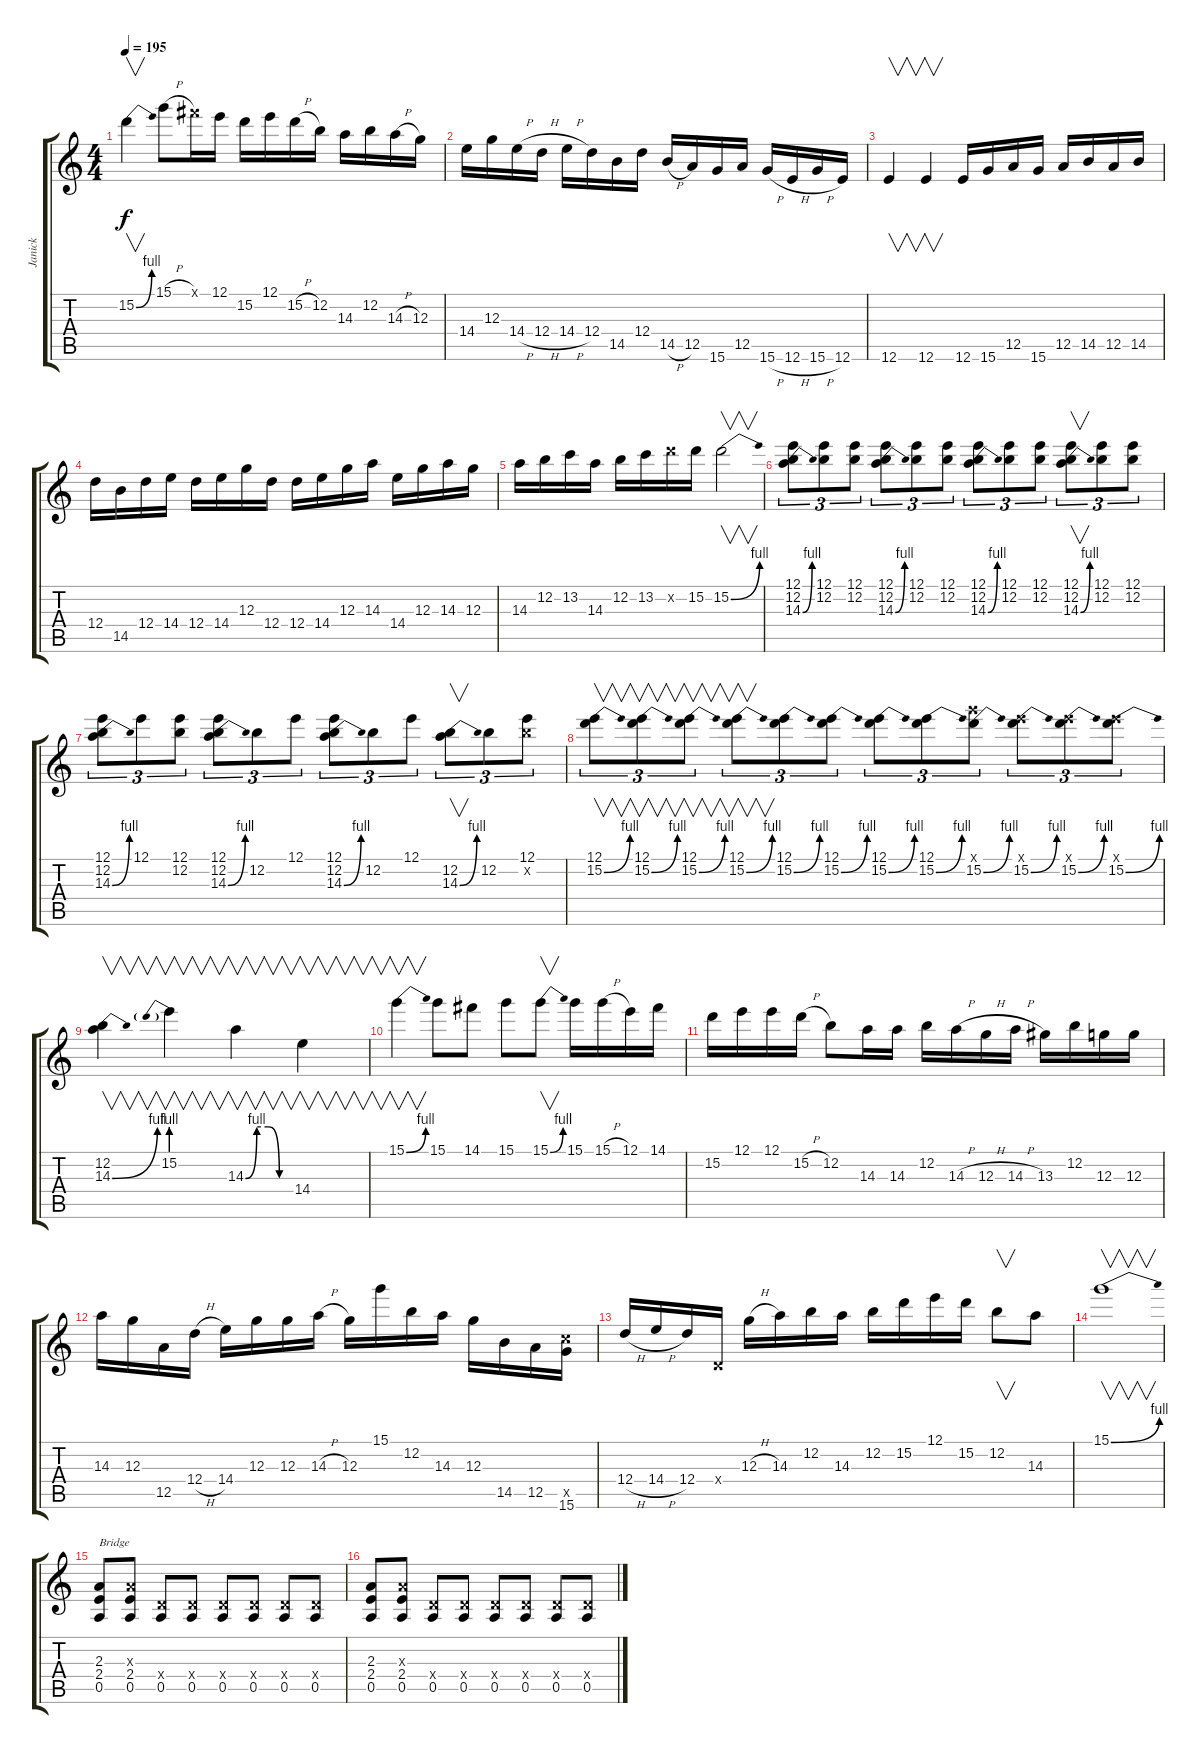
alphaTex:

\track ("Janick" "Janick") {instrument distortionguitar}
\staff {score tabs}
\tuning (E4 B3 G3 D3 A2 E2) {hide}
\ts (4 4)
\tempo 195
\clef g2
\ks c
15.2{be (bend 0 0 60 4)}.4{v dy f} 15.1{h}.8 14.1{x}.16 12.1.16 15.2.16 12.1.16 15.2{h}.16 12.2.16 14.3.16 12.2.16 14.3{h}.16 12.3.16 |
14.4.16 12.3.16 14.4{h}.16 12.4{h}.16 14.4{h}.16 12.4.16 14.5.16 12.4.16 14.5{h}.16 12.5.16 15.6.16 12.5.16 15.6{h}.16 12.6{h}.16 15.6{h}.16 12.6.16 |
12.6.4{v} 12.6.4{v} 12.6.16 15.6.16 12.5.16 15.6.16 12.5.16 14.5.16 12.5.16 14.5.16 |
12.4.16 14.5.16 12.4.16 14.4.16 12.4.16 14.4.16 12.3.16 12.4.16 12.4.16 14.4.16 12.3.16 14.3.16 14.4.16 12.3.16 14.3.16 12.3.16 |
14.3.16 12.2.16 13.2.16 14.3.16 12.2.16 13.2.16 15.2{x}.16 15.2.16 15.2{be (bend 0 0 60 4)}.2{v} |
(12.1 12.2 14.3{be (bend 0 0 60 4)}).8{tu (3 2)} (12.1 12.2).8{tu (3 2)} (12.1 12.2).8{tu (3 2)} (12.1 12.2 14.3{be (bend 0 0 60 4)}).8{tu (3 2)} (12.1 12.2).8{tu (3 2)} (12.1 12.2).8{tu (3 2)} (12.1 12.2 14.3{be (bend 0 0 60 4)}).8{tu (3 2)} (12.1 12.2).8{tu (3 2)} (12.1 12.2).8{tu (3 2)} (12.1 12.2 14.3{be (bend 0 0 60 4)}).8{v tu (3 2)} (12.1 12.2).8{tu (3 2)} (12.1 12.2).8{tu (3 2)} |
(12.1 12.2 14.3{be (bend 0 0 60 4)}).8{tu (3 2)} 12.1.8{tu (3 2)} (12.1 12.2).8{tu (3 2)} (12.1 12.2 14.3{be (bend 0 0 60 4)}).8{tu (3 2)} 12.2.8{tu (3 2)} 12.1.8{tu (3 2)} (12.1 12.2 14.3{be (bend 0 0 60 4)}).8{tu (3 2)} 12.2.8{tu (3 2)} 12.1.8{tu (3 2)} (12.2 14.3{be (bend 0 0 60 4)}).8{v tu (3 2)} 12.2.8{tu (3 2)} (12.1 12.2{x}).8{tu (3 2)} |
(12.1 15.2{be (bend 0 0 60 4)}).8{v tu (3 2)} (12.1 15.2{be (bend 0 0 60 4)}).8{v tu (3 2)} (12.1 15.2{be (bend 0 0 60 4)}).8{v tu (3 2)} (12.1 15.2{be (bend 0 0 60 4)}).8{v tu (3 2)} (12.1 15.2{be (bend 0 0 60 4)}).8{tu (3 2)} (12.1 15.2{be (bend 0 0 60 4)}).8{tu (3 2)} (12.1 15.2{be (bend 0 0 60 4)}).8{tu (3 2)} (12.1 15.2{be (bend 0 0 60 4)}).8{tu (3 2)} (15.1{x} 15.2{be (bend 0 0 60 4)}).8{tu (3 2)} (12.1{x} 15.2{be (bend 0 0 60 4)}).8{tu (3 2)} (12.1{x} 15.2{be (bend 0 0 60 4)}).8{tu (3 2)} (12.1{x} 15.2{be (bend 0 0 60 4)}).8{tu (3 2)} |
(12.2 14.3{be (bend 0 0 60 4)}).4{v} 15.2{be (prebend 0 4 60 4)}.4{v} 14.3{be (custom 0 0 15 4 30 4 45 0 60 0)}.4{v} 14.4.4{v} |
15.1{be (bend 0 0 60 4)}.4{v} 15.1.8 14.1.8 15.1.8 15.1{be (bend 0 0 60 4)}.8{v} 15.1.16 15.1{h}.16 12.1.16 14.1.16 |
15.2.16 12.1.16 12.1.16 15.2{h}.16 12.2.8 14.3.16 14.3.16 12.2.16 14.3{h}.16 12.3{h}.16 14.3{h}.16 13.3.16 12.2.16 12.3.16 12.3.16 |
14.3.16 12.3.16 12.5.16 12.4{h}.16 14.4.16 12.3.16 12.3.16 14.3{h}.16 12.3.16 15.1.16 12.2.16 14.3.16 12.3.16 14.5.16 12.5.16 (15.5{x} 15.6).16 |
12.4{h}.16 14.4{h}.16 12.4.16 0.4{x}.16 12.3{h}.16 14.3.16 12.2.16 14.3.16 12.2.16 15.2.16 12.1.16 15.2.16 12.2.8{v} 14.3.8 |
15.1{be (bend 0 0 60 4)}.1{v} |
(2.3 2.4 0.5).8{txt "Bridge"} (2.3{x} 2.4 0.5).8 (0.4{x} 0.5).8 (0.4{x} 0.5).8 (0.4{x} 0.5).8 (0.4{x} 0.5).8 (0.4{x} 0.5).8 (0.4{x} 0.5).8 |
(2.3 2.4 0.5).8 (2.3{x} 2.4 0.5).8 (0.4{x} 0.5).8 (0.4{x} 0.5).8 (0.4{x} 0.5).8 (0.4{x} 0.5).8 (0.4{x} 0.5).8 (0.4{x} 0.5).8
